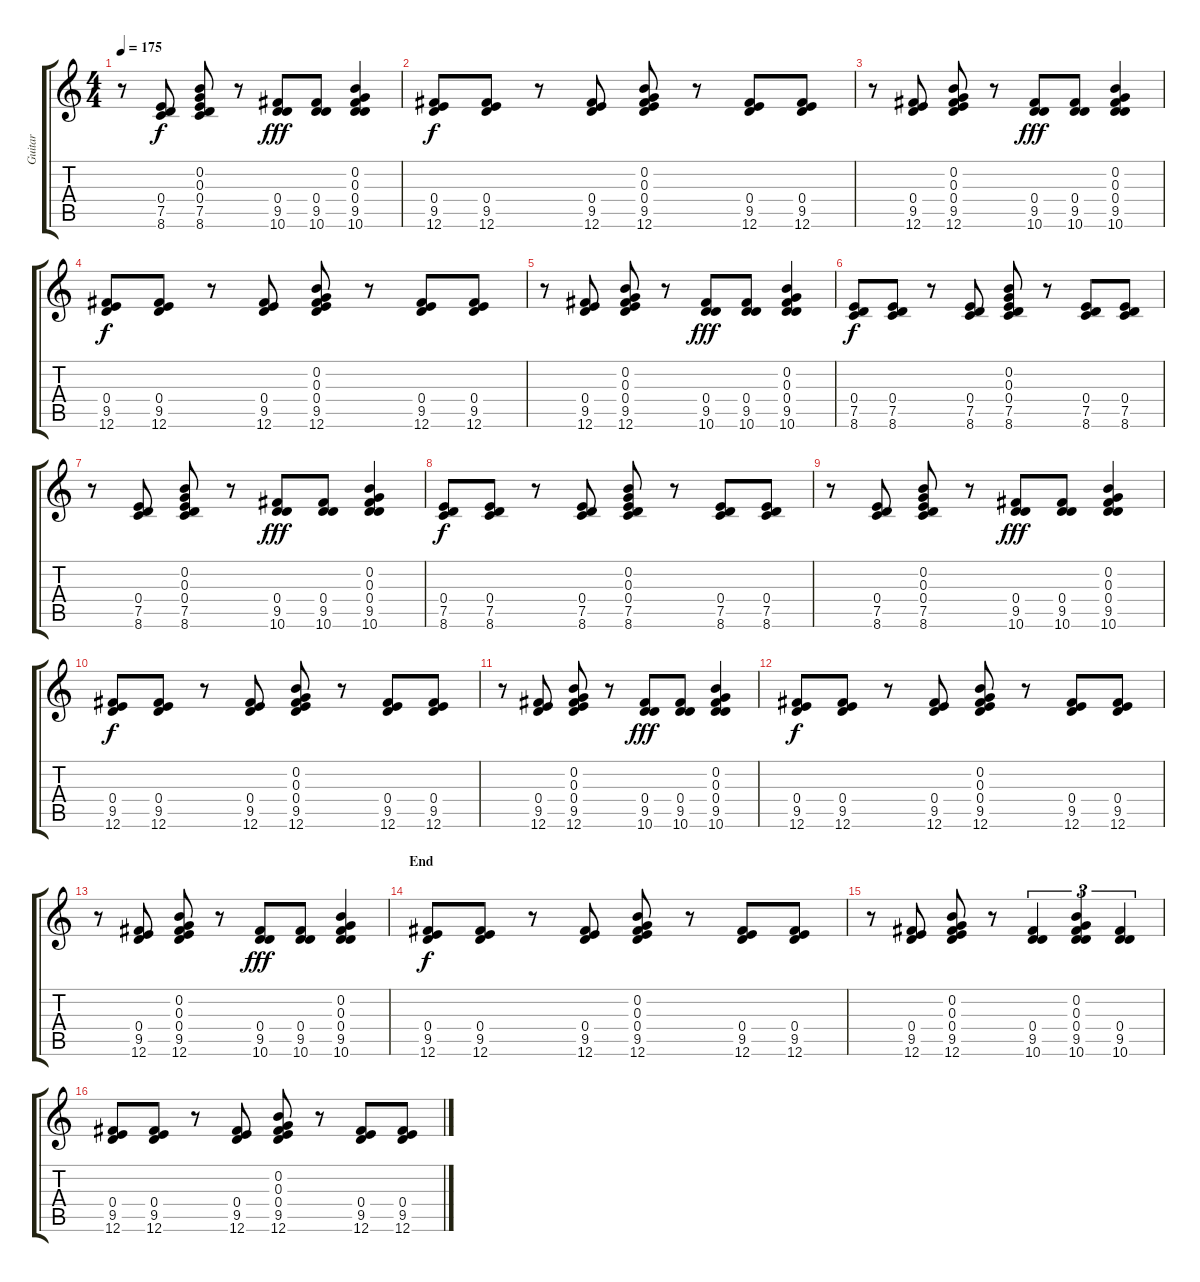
\track ("Guitar" "Guitar") {mute instrument acousticguitarsteel}
\staff {score tabs}
\tuning (E4 B3 G3 D3 A2 E2) {hide}
\ts (4 4)
\tempo 175
\clef g2
\ks c
r.8{dy f} (0.4 7.5 8.6).8 (0.2 0.3 0.4 7.5 8.6).8 r.8 (0.4 9.5 10.6).8{dy fff} (0.4 9.5 10.6).8 (0.2 0.3 0.4 9.5 10.6).4 |
(0.4 9.5 12.6).8{dy f} (0.4 9.5 12.6).8 r.8 (0.4 9.5 12.6).8 (0.2 0.3 0.4 9.5 12.6).8 r.8 (0.4 9.5 12.6).8 (0.4 9.5 12.6).8 |
r.8 (0.4 9.5 12.6).8 (0.2 0.3 0.4 9.5 12.6).8 r.8 (0.4 9.5 10.6).8{dy fff} (0.4 9.5 10.6).8 (0.2 0.3 0.4 9.5 10.6).4 |
(0.4 9.5 12.6).8{dy f} (0.4 9.5 12.6).8 r.8 (0.4 9.5 12.6).8 (0.2 0.3 0.4 9.5 12.6).8 r.8 (0.4 9.5 12.6).8 (0.4 9.5 12.6).8 |
r.8 (0.4 9.5 12.6).8 (0.2 0.3 0.4 9.5 12.6).8 r.8 (0.4 9.5 10.6).8{dy fff} (0.4 9.5 10.6).8 (0.2 0.3 0.4 9.5 10.6).4 |
(0.4 7.5 8.6).8{dy f} (0.4 7.5 8.6).8 r.8 (0.4 7.5 8.6).8 (0.2 0.3 0.4 7.5 8.6).8 r.8 (0.4 7.5 8.6).8 (0.4 7.5 8.6).8 |
r.8 (0.4 7.5 8.6).8 (0.2 0.3 0.4 7.5 8.6).8 r.8 (0.4 9.5 10.6).8{dy fff} (0.4 9.5 10.6).8 (0.2 0.3 0.4 9.5 10.6).4 |
(0.4 7.5 8.6).8{dy f} (0.4 7.5 8.6).8 r.8 (0.4 7.5 8.6).8 (0.2 0.3 0.4 7.5 8.6).8 r.8 (0.4 7.5 8.6).8 (0.4 7.5 8.6).8 |
r.8 (0.4 7.5 8.6).8 (0.2 0.3 0.4 7.5 8.6).8 r.8 (0.4 9.5 10.6).8{dy fff} (0.4 9.5 10.6).8 (0.2 0.3 0.4 9.5 10.6).4 |
(0.4 9.5 12.6).8{dy f} (0.4 9.5 12.6).8 r.8 (0.4 9.5 12.6).8 (0.2 0.3 0.4 9.5 12.6).8 r.8 (0.4 9.5 12.6).8 (0.4 9.5 12.6).8 |
r.8 (0.4 9.5 12.6).8 (0.2 0.3 0.4 9.5 12.6).8 r.8 (0.4 9.5 10.6).8{dy fff} (0.4 9.5 10.6).8 (0.2 0.3 0.4 9.5 10.6).4 |
(0.4 9.5 12.6).8{dy f} (0.4 9.5 12.6).8 r.8 (0.4 9.5 12.6).8 (0.2 0.3 0.4 9.5 12.6).8 r.8 (0.4 9.5 12.6).8 (0.4 9.5 12.6).8 |
r.8 (0.4 9.5 12.6).8 (0.2 0.3 0.4 9.5 12.6).8 r.8 (0.4 9.5 10.6).8{dy fff} (0.4 9.5 10.6).8 (0.2 0.3 0.4 9.5 10.6).4 |
\section ("" "End")
(0.4 9.5 12.6).8{dy f} (0.4 9.5 12.6).8 r.8 (0.4 9.5 12.6).8 (0.2 0.3 0.4 9.5 12.6).8 r.8 (0.4 9.5 12.6).8 (0.4 9.5 12.6).8 |
r.8 (0.4 9.5 12.6).8 (0.2 0.3 0.4 9.5 12.6).8 r.8 (0.4 9.5 10.6).4{tu (3 2)} (0.2 0.3 0.4 9.5 10.6).4{tu (3 2)} (0.4 9.5 10.6).4{tu (3 2)} |
(0.4 9.5 12.6).8 (0.4 9.5 12.6).8 r.8 (0.4 9.5 12.6).8 (0.2 0.3 0.4 9.5 12.6).8 r.8 (0.4 9.5 12.6).8 (0.4 9.5 12.6).8
